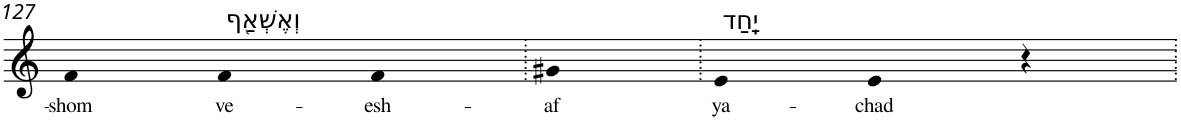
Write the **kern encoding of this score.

**kern	**text
*part1	*part1
*staff1	*staff1
*I"Piano	*
*I'Pno	*
!!LO:PB:g=z
*clefG2	*
*k[]	*
=127	=127
!	!LO:LY:b
4f	-shom
!LO:TX:a:t=וְאֶשְׁאַ֖ף	!
!	!LO:LY:b
4f	ve-
!	!LO:LY:b
4f	-esh-
=128.	=128.
!	!LO:LY:b
4g#X	-af
=129.	=129.
!LO:TX:a:t=יָֽחַד	!
!	!LO:LY:b
4e	ya-
!	!LO:LY:b
4e	-chad
4r	.
=.	=.
*-	*-
